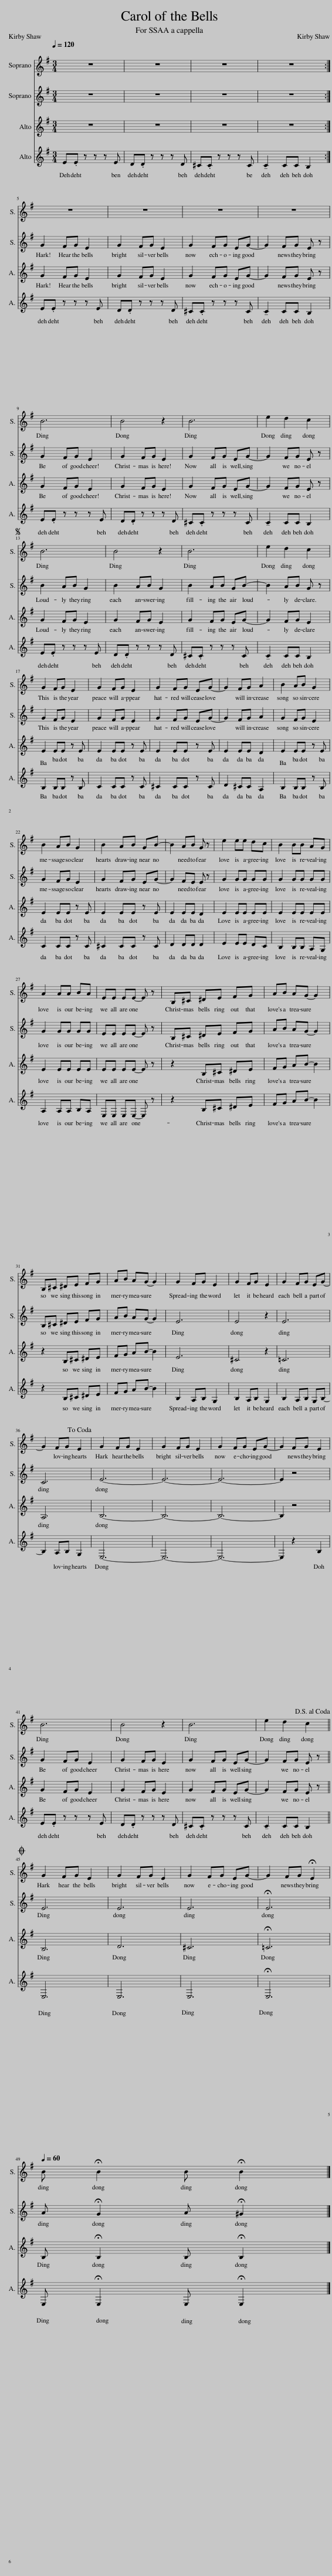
X:1
%%score 1 2 3 4
L:1/8
Q:1/4=120
M:3/4
I:linebreak $
K:G
V:1 treble
V:2 treble
V:3 treble
V:4 treble
V:1
 z6 | z6 | z6 | z6 :|$ z6 | %5
 z6 | z6 | z6 |$ B6 | B4 z2 | %10
 B6 | e2 d2 c2 |$S B6 | B4 z2 | B6 | %15
 e2 d2 c2 |$ G2 FG E2 | G2 FG E2 | G2 FG EG- | G2 FG A2 | %20
 B2 AB G2 |$ B2 AB G2 | B2 AB GB- | B2 AB G z | e2 ee dc | %25
 B2 BB AG |$ A2 AA BA | EE EE- E z | B,^C ^DE FG | AB AG- G2 |$ %30
 B,^C ^DE FG | AB AG- G2 | G2 FG E2 | G2 FG E2 | G2 FG EG- |$ %35
 G2 FG E2!dacoda! | G2 FG E2 | G2 FG E2 | G2 FG EG- | G2 FG E2 |$ %40
 B6 | B4 z2 | B6 | e2 d2 c2!D.S.! ||$O G2 FG E2 | %45
 G2 FG E2 | G2 FG EG- | G2 FG !fermata!E2 |$[Q:1/4=60] B !fermata!B2 B !fermata!B2 |] %49
V:2
 z6 | z6 | z6 | z6 :|$ G2 FG E2 | %5
 G2 FG E2 | G2 FG EG- | G2 FG E z |$ G2 FG E2 | G2 FG E2 | %10
 G2 FG EG- | G2 FG E z |$ B2 AB G2 | B2 AB G2 | B2 AB GB- | %15
 B2 AB G z |$ G2 FG E2 | G2 FG E2 | G2 FG EG- | G2 FG A2 | %20
 G2 FG E2 |$ G2 FG E2 | G2 FG EG- | G2 FE E z | G2 GG GG | %25
 G2 GG GG |$ G2 GG GG | EE EE- E z | B,^C ^DE FG | AB AG- G2 |$ %30
 B,^C ^DE FG | AB AG- G2 | E6 | E4 z2 | E6 |$ %35
 C6 | E6- | E6- | E6- | E2 z4 |$ %40
 G2 FG E2 | G2 FG E2 | G2 FG EG- | G2 FG E z ||$ E6 | %45
 E6 | E6 | !fermata!E6 |$ A !fermata!G2 A !fermata!^G2 |] %49
V:3
 z6 | z6 | z6 | z6 :|$ G2 FG E2 | %5
 G2 FG E2 | G2 FG EG- | G2 FG E z |$ G2 FG E2 | G2 FG E2 | %10
 G2 FG EG- | G2 FG E z |$ G2 FG E2 | G2 FG E2 | G2 FG EG- | %15
 G2 FG E2 |$ E2 EE z E | E2 EE z E | E2 EE z E | E2 EE D2 | %20
 E2 EE z E |$ E2 EE z E | E2 EE z E | E2 EE D2 | E2 EE EE | %25
 E2 EE EE |$ E2 EE EE | EE EE- E z | z2 B,^C ^DE | FG AB- B2 |$ %30
 z2 B,^C ^DE | FG AB- B2 | E6 | ^C4 z2 | =C6 |$ %35
 A,6 | B,6- | B,6- | B,6- | B,2 z4 |$ %40
 G2 FG E2 | G2 FG E2 | G2 FG EG- | G2 FG E z ||$ B,6 | %45
 D6 | ^C6 | !fermata!=C6 |$ B, !fermata!B,2 B, !fermata!B,2 |] %49
V:4
 E.E z z z E | D.D z z z D | ^C.C z z z C | !tenuto!C2 CC B,2 :|$ E.E z z z E | %5
 D.D z z z D | ^C.C z z z C | !tenuto!C2 CC B,2 |$ E.E z z z E | D.D z z z D | %10
 ^C.C z z z C | !tenuto!C2 CC B,2 |$ E.E z z z E | D.D z z z D | ^C.C z z z C | %15
 !tenuto!C2 CC B,2 |$ B,2 B,B, z B, | C2 CC z C | ^C2 CC z C | D2 ^CC A,2 | %20
 B,2 B,B, z B, |$ C2 CC z C | ^C2 CC z C | D2 DD D2 | E2 EE DC | %25
 B,2 B,B, A,G, |$ A,2 A,A, B,A, | E,E, E,E,- E, z | z2 B,^C ^DE | FG AB- B2 |$ %30
 z2 B,^C ^DE | FG AB- B2 | B,2 A,B, G,2 | B,2 A,B, G,2 | B,2 A,B, G,B,- |$ %35
 B,2 A,B, G,2 | E,6- | E,6- | E,6- | E,2 z2 B,2 |$ %40
 E.E z z z E | D.D z z z D | ^C.C z z z C | !tenuto!C2 CC B,2 ||$ E,6 | %45
 E,6 | E,6 | !fermata!E,6 |$ E, !fermata!E,2 E, !fermata!E,2 |] %49
